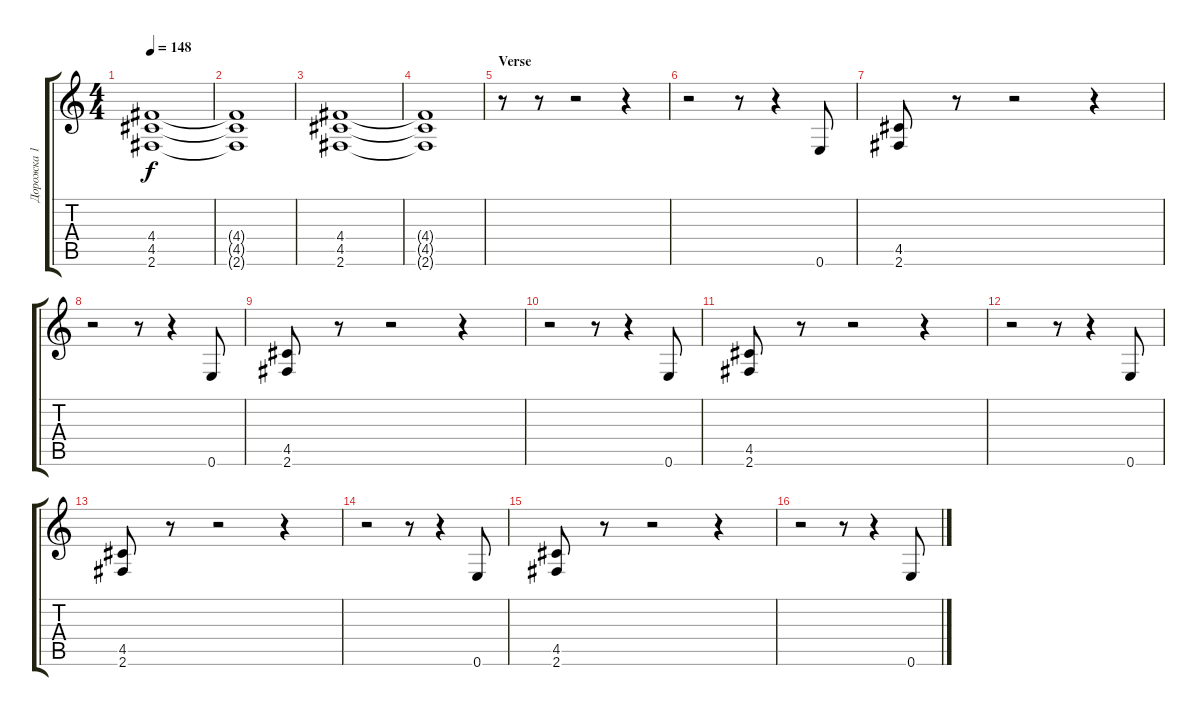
\track ("Дорожка 1" "Дорожка 1") {instrument distortionguitar}
\staff {score tabs}
\tuning (E4 B3 G3 D3 A2 E2) {hide}
\ts (4 4)
\tempo 148
\clef g2
\ks c
(4.4 4.5 2.6).1{dy f} |
(4.4{t} 4.5{t} 2.6{t}).1 |
(4.4 4.5 2.6).1 |
(4.4{t} 4.5{t} 2.6{t}).1 |
\section ("" "Verse")
r.8 r.8 r.2 r.4 |
r.2 r.8 r.4 0.6.8 |
(4.5 2.6).8 r.8 r.2 r.4 |
r.2 r.8 r.4 0.6.8 |
(4.5 2.6).8 r.8 r.2 r.4 |
r.2 r.8 r.4 0.6.8 |
(4.5 2.6).8 r.8 r.2 r.4 |
r.2 r.8 r.4 0.6.8 |
(4.5 2.6).8 r.8 r.2 r.4 |
r.2 r.8 r.4 0.6.8 |
(4.5 2.6).8 r.8 r.2 r.4 |
r.2 r.8 r.4 0.6.8
